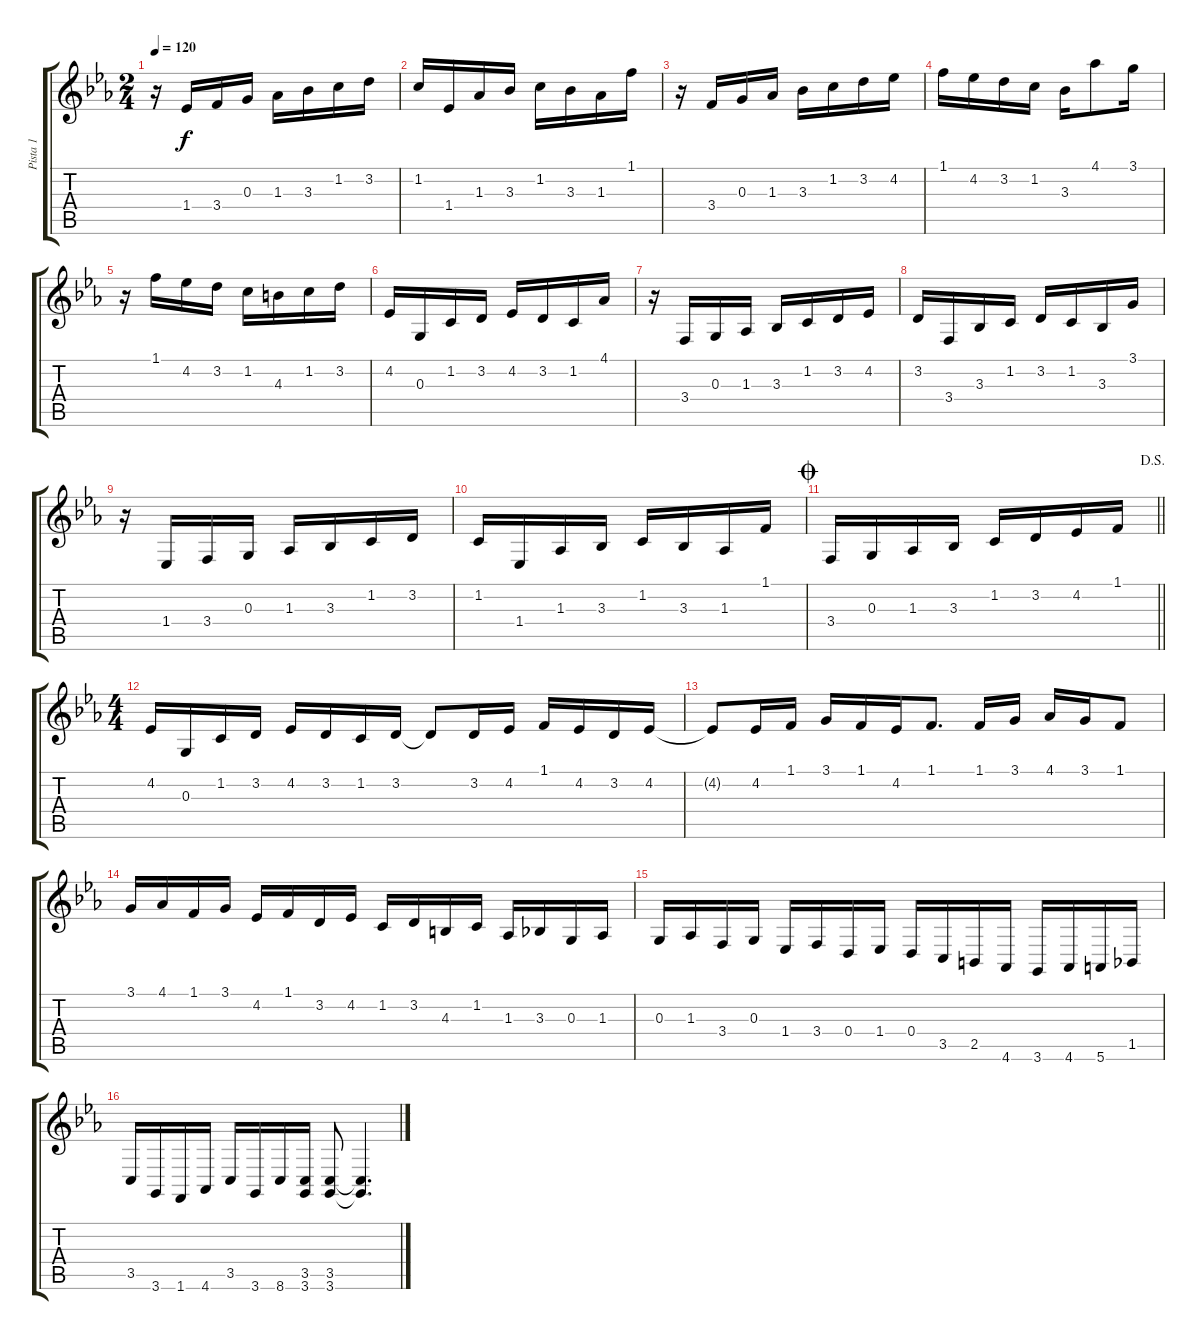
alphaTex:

\track ("Pista 1" "Pista 1") {instrument acousticgrandpiano}
\staff {score tabs}
\tuning (E4 B3 G3 D3 A2 E2) {hide}
\ts (2 4)
\tempo 120
\clef g2
\ks cminor
r.16{ot 8vb dy f} 1.4.16{ot 8vb} 3.4.16{ot 8vb} 0.3.16{ot 8vb} 1.3.16{ot 8vb} 3.3.16{ot 8vb} 1.2.16{ot 8vb} 3.2.16{ot 8vb} |
1.2.16{ot 8vb} 1.4.16{ot 8vb} 1.3.16{ot 8vb} 3.3.16{ot 8vb} 1.2.16{ot 8vb} 3.3.16{ot 8vb} 1.3.16{ot 8vb} 1.1.16{ot 8vb} |
r.16{ot 8vb} 3.4.16{ot 8vb} 0.3.16{ot 8vb} 1.3.16{ot 8vb} 3.3.16{ot 8vb} 1.2.16{ot 8vb} 3.2.16{ot 8vb} 4.2.16{ot 8vb} |
1.1.16{ot 8vb} 4.2.16{ot 8vb} 3.2.16{ot 8vb} 1.2.16{ot 8vb} 3.3.16{ot 8vb} 4.1.8{ot 8vb} 3.1.16{ot 8vb} |
r.16{ot 8vb} 1.1.16{ot 8vb} 4.2.16{ot 8vb} 3.2.16{ot 8vb} 1.2.16{ot 8vb} 4.3.16{ot 8vb} 1.2.16{ot 8vb} 3.2.16{ot 8vb} |
4.2.16 0.3.16 1.2.16 3.2.16 4.2.16 3.2.16 1.2.16 4.1.16 |
r.16 3.4.16 0.3.16 1.3.16 3.3.16 1.2.16 3.2.16 4.2.16 |
3.2.16 3.4.16 3.3.16 1.2.16 3.2.16 1.2.16 3.3.16 3.1.16 |
r.16 1.4.16 3.4.16 0.3.16 1.3.16 3.3.16 1.2.16 3.2.16 |
1.2.16 1.4.16 1.3.16 3.3.16 1.2.16 3.3.16 1.3.16 1.1.16 |
\jump coda
\jump dalsegno
\barLineRight lightlight
3.4.16 0.3.16 1.3.16 3.3.16 1.2.16 3.2.16 4.2.16 1.1.16 |
\ts (4 4)
4.2.16 0.3.16 1.2.16 3.2.16 4.2.16 3.2.16 1.2.16 3.2.16 3.2{t}.8 3.2.16 4.2.16 1.1.16 4.2.16 3.2.16 4.2.16 |
4.2{t}.8 4.2.16 1.1.16 3.1.16 1.1.16 4.2.16 1.1.8{d} 1.1.16 3.1.16 4.1.16 3.1.16 1.1.8 |
3.1.16 4.1.16 1.1.16 3.1.16 4.2.16 1.1.16 3.2.16 4.2.16 1.2.16 3.2.16 4.3.16 1.2.16 1.3.16 3.3.16 0.3.16 1.3.16 |
0.3.16 1.3.16 3.4.16 0.3.16 1.4.16 3.4.16 0.4.16 1.4.16 0.4.16 3.5.16 2.5.16 4.6.16 3.6.16 4.6.16 5.6.16 1.5.16 |
3.5.16 3.6.16 1.6.16 4.6.16 3.5.16 3.6.16 8.6.16 (3.5 3.6).16 (3.5 3.6).8 (3.5{t} 3.6{t}).4{d}
